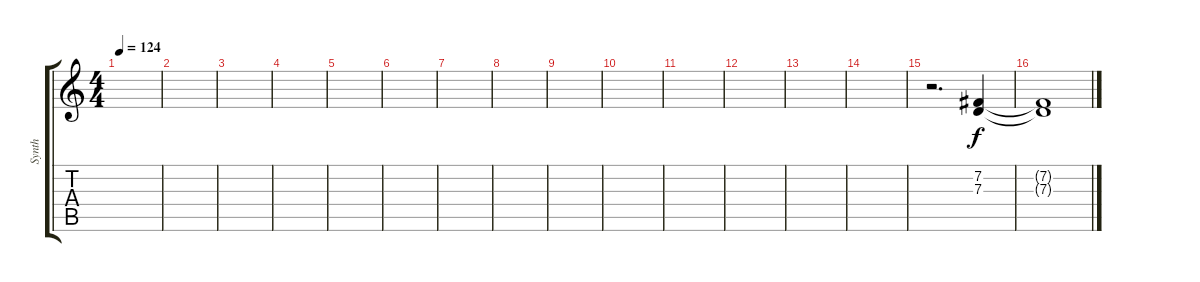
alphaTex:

\track ("Synth" "Synth") {instrument synthstrings1}
\staff {score tabs}
\tuning (E4 B3 G3 D3 A2 E2) {hide}
\ts (4 4)
\tempo 124
\clef g2
\ks c
|
|
|
|
|
|
|
|
|
|
|
|
|
|
r.2{d} (7.2 7.3).4{volume 7} |
(7.2{t} 7.3{t}).1
